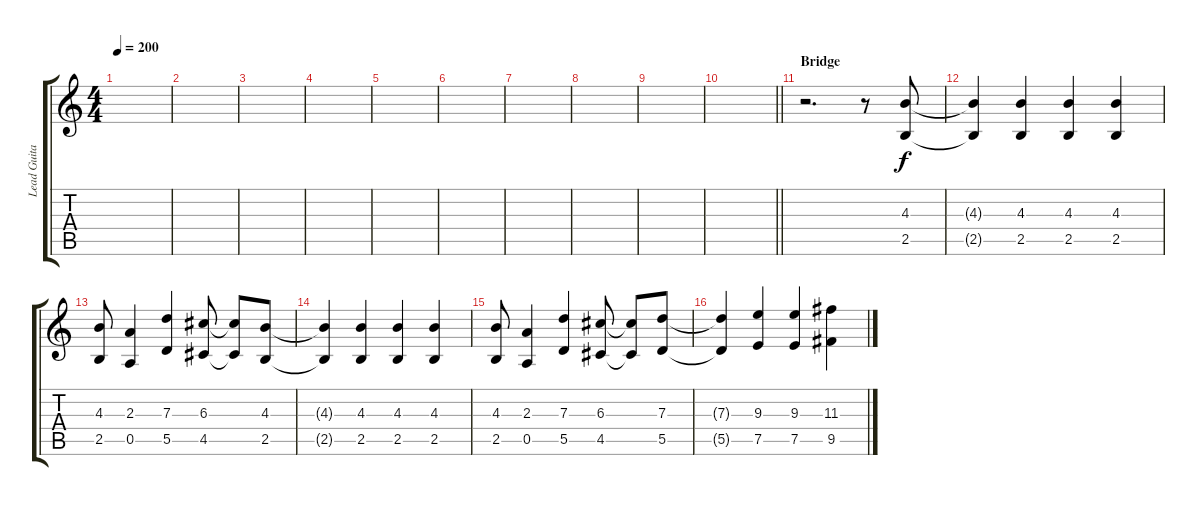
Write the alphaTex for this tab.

\track ("Lead Guitar" "Lead Guita") {instrument acousticguitarsteel}
\staff {score tabs}
\tuning (E4 B3 G3 D3 A2 D2) {hide}
\ts (4 4)
\tempo 200
\clef g2
\ks c
|
|
|
|
|
|
|
|
|
\barLineRight lightlight
|
\section ("" "Bridge")
r.2{d} r.8 (4.3 2.5).8 |
(4.3{t} 2.5{t}).4 (4.3 2.5).4 (4.3 2.5).4 (4.3 2.5).4 |
(4.3 2.5).8 (2.3 0.5).4 (7.3 5.5).4 (6.3 4.5).8 (6.3{t} 4.5{t}).8 (4.3 2.5).8 |
(4.3{t} 2.5{t}).4 (4.3 2.5).4 (4.3 2.5).4 (4.3 2.5).4 |
(4.3 2.5).8 (2.3 0.5).4 (7.3 5.5).4 (6.3 4.5).8 (6.3{t} 4.5{t}).8 (7.3 5.5).8 |
(7.3{t} 5.5{t}).4 (9.3 7.5).4 (9.3 7.5).4 (11.3 9.5).4
